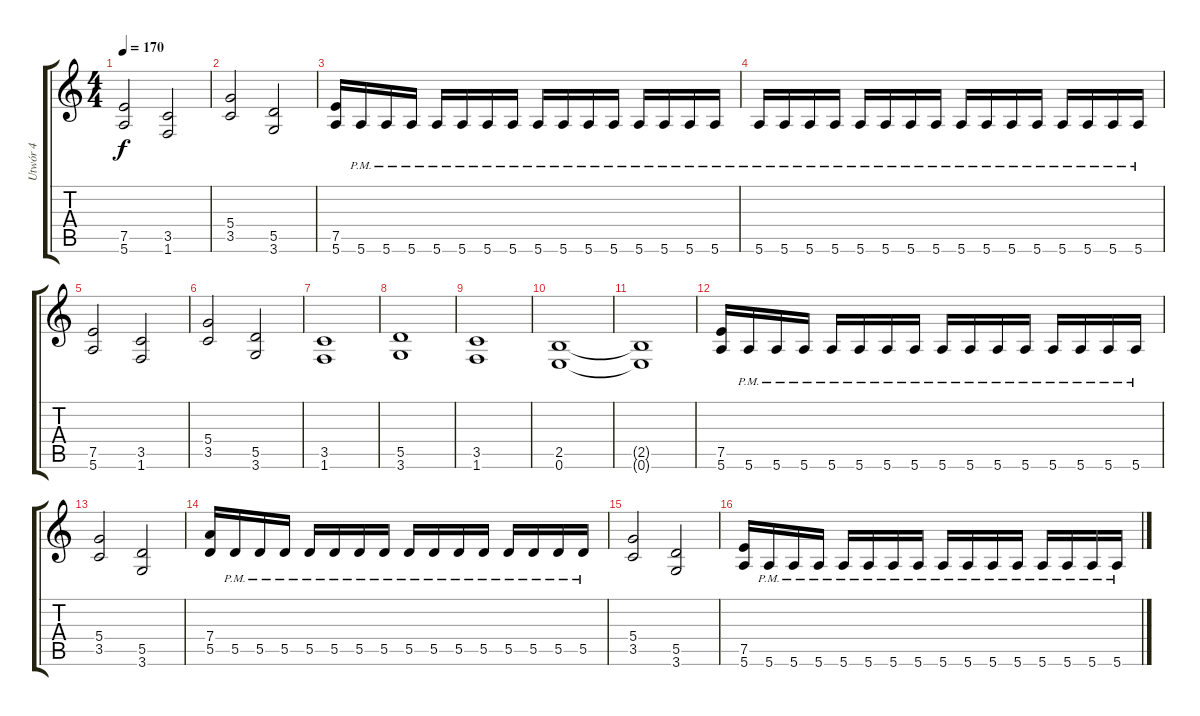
\track ("Utwór 4" "Utwór 4") {instrument distortionguitar}
\staff {score tabs}
\tuning (E4 B3 G3 D3 A2 E2) {hide}
\ts (4 4)
\tempo 170
\clef g2
\ks c
(7.5 5.6).2{dy f} (3.5 1.6).2 |
(5.4 3.5).2 (5.5 3.6).2 |
(7.5 5.6).16 5.6{pm}.16 5.6{pm}.16 5.6{pm}.16 5.6{pm}.16 5.6{pm}.16 5.6{pm}.16 5.6{pm}.16 5.6{pm}.16 5.6{pm}.16 5.6{pm}.16 5.6{pm}.16 5.6{pm}.16 5.6{pm}.16 5.6{pm}.16 5.6{pm}.16 |
5.6{pm}.16 5.6{pm}.16 5.6{pm}.16 5.6{pm}.16 5.6{pm}.16 5.6{pm}.16 5.6{pm}.16 5.6{pm}.16 5.6{pm}.16 5.6{pm}.16 5.6{pm}.16 5.6{pm}.16 5.6{pm}.16 5.6{pm}.16 5.6{pm}.16 5.6{pm}.16 |
(7.5 5.6).2 (3.5 1.6).2 |
(5.4 3.5).2 (5.5 3.6).2 |
(3.5 1.6).1 |
(5.5 3.6).1 |
(3.5 1.6).1 |
(2.5 0.6).1 |
(2.5{t} 0.6{t}).1 |
(7.5 5.6).16 5.6{pm}.16 5.6{pm}.16 5.6{pm}.16 5.6{pm}.16 5.6{pm}.16 5.6{pm}.16 5.6{pm}.16 5.6{pm}.16 5.6{pm}.16 5.6{pm}.16 5.6{pm}.16 5.6{pm}.16 5.6{pm}.16 5.6{pm}.16 5.6{pm}.16 |
(5.4 3.5).2 (5.5 3.6).2 |
(7.4 5.5).16 5.5{pm}.16 5.5{pm}.16 5.5{pm}.16 5.5{pm}.16 5.5{pm}.16 5.5{pm}.16 5.5{pm}.16 5.5{pm}.16 5.5{pm}.16 5.5{pm}.16 5.5{pm}.16 5.5{pm}.16 5.5{pm}.16 5.5{pm}.16 5.5{pm}.16 |
(5.4 3.5).2 (5.5 3.6).2 |
(7.5 5.6).16 5.6{pm}.16 5.6{pm}.16 5.6{pm}.16 5.6{pm}.16 5.6{pm}.16 5.6{pm}.16 5.6{pm}.16 5.6{pm}.16 5.6{pm}.16 5.6{pm}.16 5.6{pm}.16 5.6{pm}.16 5.6{pm}.16 5.6{pm}.16 5.6{pm}.16
